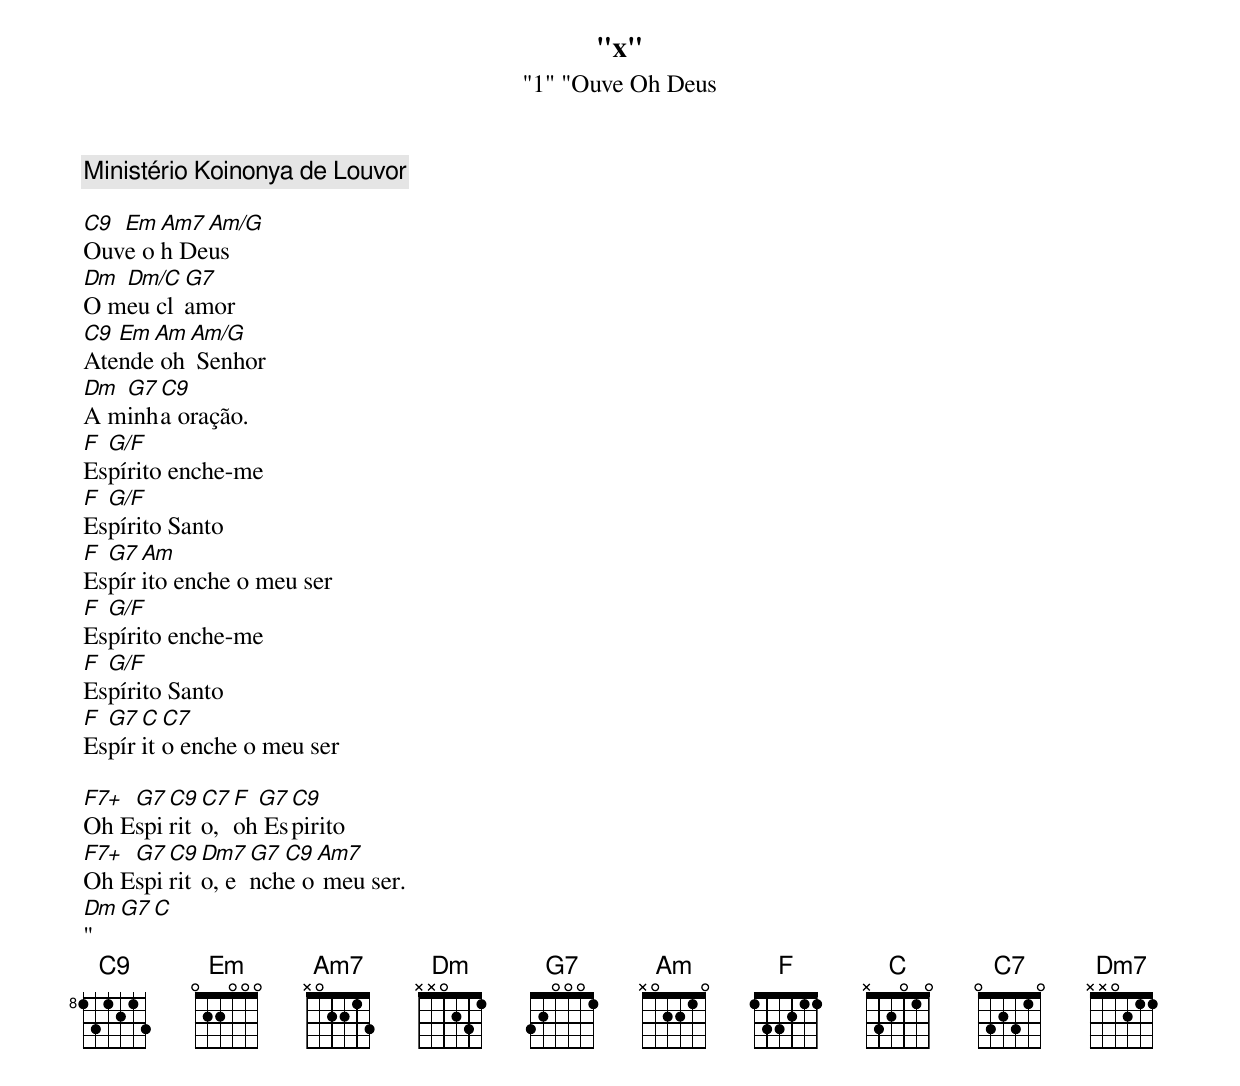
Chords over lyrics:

"x"
"1" "Ouve Oh Deus
Ministério Koinonya de Louvor

C9 Em Am7 Am/G
Ouve oh Deus
Dm Dm/C G7
O meu clamor
C9 Em Am Am/G
Atende oh Senhor
Dm G7 C9
A minha oração.
F G/F
Espírito enche-me
F G/F
Espírito Santo
F G7 Am
Espírito enche o meu ser
F G/F
Espírito enche-me
F G/F
Espírito Santo
F G7 C C7
Espírito enche o meu ser

F7+ G7 C9 C7 F G7 C9
Oh Espirito, oh Espirito
F7+ G7 C9 Dm7 G7 C9 Am7
Oh Espirito, enche o meu ser.
Dm G7 C
"
